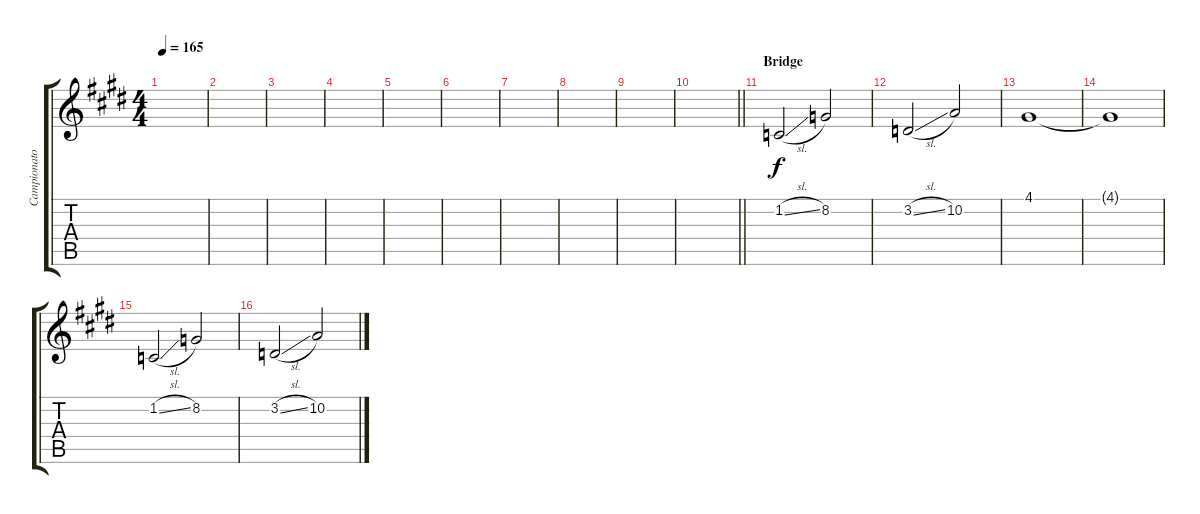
\track ("Campionatore" "Campionato") {instrument synthbrass1}
\staff {score tabs}
\tuning (E4 B3 G3 D3 A2 E2) {hide}
\ts (4 4)
\tempo 165
\clef g2
\ks e
|
|
|
|
|
|
|
|
|
\barLineRight lightlight
|
\section ("" "Bridge")
1.2{sl}.2 8.2.2 |
3.2{sl}.2 10.2.2 |
4.1.1 |
4.1{t}.1 |
1.2{sl}.2 8.2.2 |
3.2{sl}.2 10.2.2
